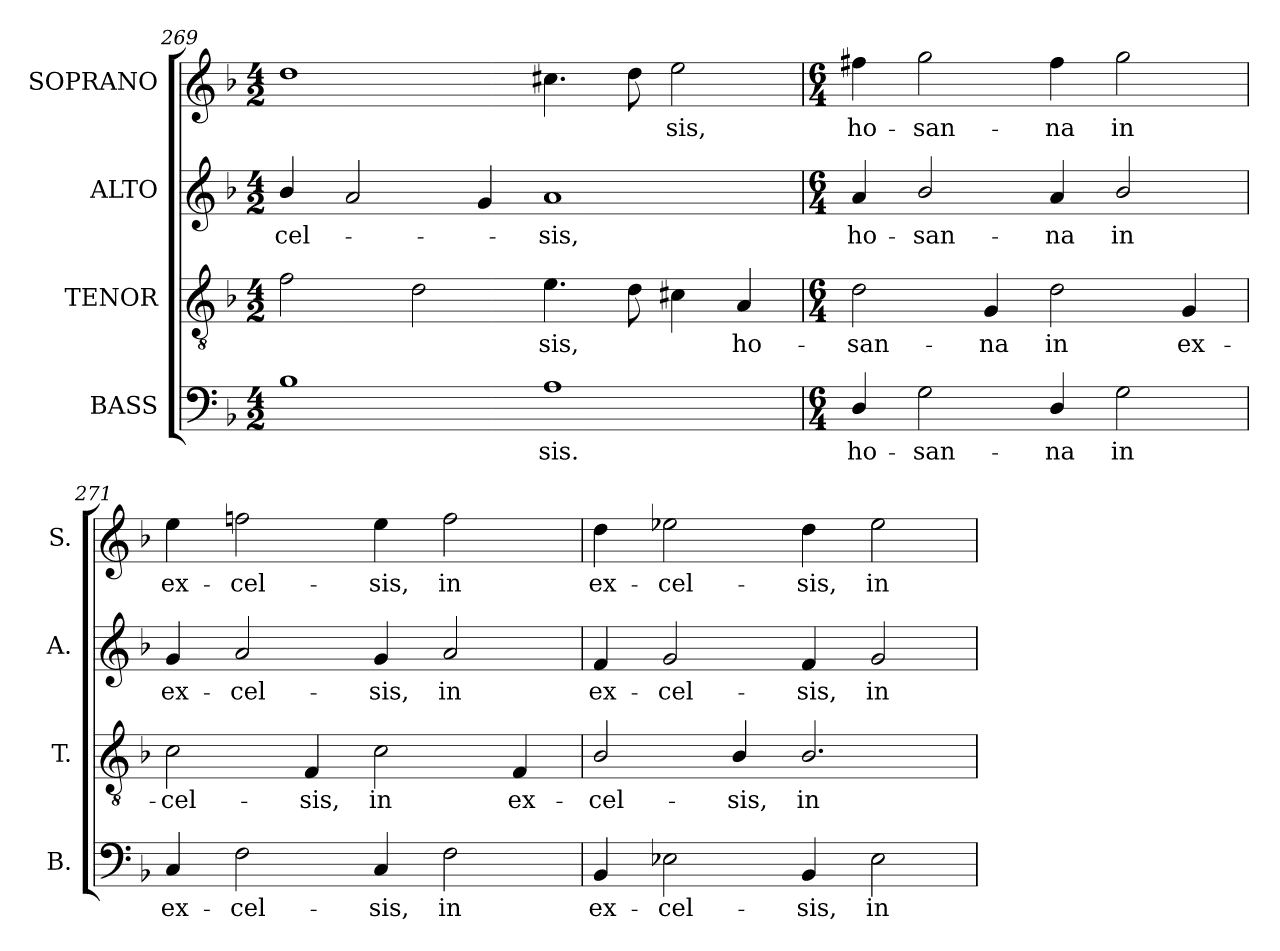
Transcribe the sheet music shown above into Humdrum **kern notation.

**kern	**text	**kern	**text	**kern	**text	**kern	**text
*part4	*part4	*part3	*part3	*part2	*part2	*part1	*part1
*staff4	*staff4	*staff3	*staff3	*staff2	*staff2	*staff1	*staff1
*I"BASS	*	*I"TENOR	*	*I"ALTO	*	*I"SOPRANO	*
*I'B.	*	*I'T.	*	*I'A.	*	*I'S.	*
*clefF4	*	*clefGv2	*	*clefG2	*	*clefG2	*
*	*	*ITrd7c12	*	*	*	*	*
*k[b-]	*	*k[b-]	*	*k[b-]	*	*k[b-]	*
*F:	*	*F:	*	*F:	*	*F:	*
*M4/2	*	*M4/2	*	*M4/2	*	*M4/2	*
=269	=269	=269	=269	=269	=269	=269	=269
!	!	!	!	!	!LO:LY:b:color=#000000	!	!
1B-i	.	2Fi\	.	4b-i/	-cel-	1ddi	.
.	.	.	.	2ai/	.	.	.
.	.	2Di\	.	.	.	.	.
.	.	.	.	4gi/	.	.	.
!	!LO:LY:b:color=#000000	!	!	!	!	!	!
!	!	!	!LO:LY:b:color=#000000	!	!	!	!
!	!	!	!	!	!LO:LY:b:color=#000000	!	!
1Ai	-sis.	4.Ei\	-sis,	1ai	-sis,	4.cc#Xi\	.
.	.	8Di\	.	.	.	8ddi\	.
!	!	!	!	!	!	!	!LO:LY:b:color=#000000
.	.	4C#Xi\	.	.	.	2eei\	-sis,
!	!	!	!LO:LY:b:color=#000000	!	!	!	!
.	.	4AAi/	ho-	.	.	.	.
!!LO:LB:g=z
=270	=270	=270	=270	=270	=270	=270	=270
*M6/4	*	*M6/4	*	*M6/4	*	*M6/4	*
!	!LO:LY:b:color=#000000	!	!	!	!	!	!
!	!	!	!LO:LY:b:color=#000000	!	!	!	!
!	!	!	!	!	!LO:LY:b:color=#000000	!	!
!	!	!	!	!	!	!	!LO:LY:b:color=#000000
4Di/	ho-	2Di\	-san-	4ai/	ho-	4ff#Xi\	ho-
!	!LO:LY:b:color=#000000	!	!	!	!	!	!
!	!	!	!	!	!LO:LY:b:color=#000000	!	!
!	!	!	!	!	!	!	!LO:LY:b:color=#000000
2Gi\	-san-	.	.	2b-i/	-san-	2ggi\	-san-
!	!	!	!LO:LY:b:color=#000000	!	!	!	!
.	.	4GGi/	-na	.	.	.	.
!	!LO:LY:b:color=#000000	!	!	!	!	!	!
!	!	!	!LO:LY:b:color=#000000	!	!	!	!
!	!	!	!	!	!LO:LY:b:color=#000000	!	!
!	!	!	!	!	!	!	!LO:LY:b:color=#000000
4Di/	-na	2Di\	in	4ai/	-na	4ff#i\	-na
!	!LO:LY:b:color=#000000	!	!	!	!	!	!
!	!	!	!	!	!LO:LY:b:color=#000000	!	!
!	!	!	!	!	!	!	!LO:LY:b:color=#000000
2Gi\	in	.	.	2b-i/	in	2ggi\	in
!	!	!	!LO:LY:b:color=#000000	!	!	!	!
.	.	4GGi/	ex-	.	.	.	.
=271	=271	=271	=271	=271	=271	=271	=271
!	!LO:LY:b:color=#000000	!	!	!	!	!	!
!	!	!	!LO:LY:b:color=#000000	!	!	!	!
!	!	!	!	!	!LO:LY:b:color=#000000	!	!
!	!	!	!	!	!	!	!LO:LY:b:color=#000000
4Ci/	ex-	2Ci\	-cel-	4gi/	ex-	4eei\	ex-
!	!LO:LY:b:color=#000000	!	!	!	!	!	!
!	!	!	!	!	!LO:LY:b:color=#000000	!	!
!	!	!	!	!	!	!	!LO:LY:b:color=#000000
2Fi\	-cel-	.	.	2ai/	-cel-	2ffni\	-cel-
!	!	!	!LO:LY:b:color=#000000	!	!	!	!
.	.	4FFi/	-sis,	.	.	.	.
!	!LO:LY:b:color=#000000	!	!	!	!	!	!
!	!	!	!LO:LY:b:color=#000000	!	!	!	!
!	!	!	!	!	!LO:LY:b:color=#000000	!	!
!	!	!	!	!	!	!	!LO:LY:b:color=#000000
4Ci/	-sis,	2Ci\	in	4gi/	-sis,	4eei\	-sis,
!	!LO:LY:b:color=#000000	!	!	!	!	!	!
!	!	!	!	!	!LO:LY:b:color=#000000	!	!
!	!	!	!	!	!	!	!LO:LY:b:color=#000000
2Fi\	in	.	.	2ai/	in	2ffi\	in
!	!	!	!LO:LY:b:color=#000000	!	!	!	!
.	.	4FFi/	ex-	.	.	.	.
=272	=272	=272	=272	=272	=272	=272	=272
!	!LO:LY:b:color=#000000	!	!	!	!	!	!
!	!	!	!LO:LY:b:color=#000000	!	!	!	!
!	!	!	!	!	!LO:LY:b:color=#000000	!	!
!	!	!	!	!	!	!	!LO:LY:b:color=#000000
4BB-i/	ex-	2BB-i/	-cel-	4fi/	ex-	4ddi\	ex-
!	!LO:LY:b:color=#000000	!	!	!	!	!	!
!	!	!	!	!	!LO:LY:b:color=#000000	!	!
!	!	!	!	!	!	!	!LO:LY:b:color=#000000
2E-Xi\	-cel-	.	.	2gi/	-cel-	2ee-Xi\	-cel-
!	!	!	!LO:LY:b:color=#000000	!	!	!	!
.	.	4BB-i/	-sis,	.	.	.	.
!	!LO:LY:b:color=#000000	!	!	!	!	!	!
!	!	!	!LO:LY:b:color=#000000	!	!	!	!
!	!	!	!	!	!LO:LY:b:color=#000000	!	!
!	!	!	!	!	!	!	!LO:LY:b:color=#000000
4BB-i/	-sis,	2.BB-i/	in	4fi/	-sis,	4ddi\	-sis,
!	!LO:LY:b:color=#000000	!	!	!	!	!	!
!	!	!	!	!	!LO:LY:b:color=#000000	!	!
!	!	!	!	!	!	!	!LO:LY:b:color=#000000
2E-i\	in	.	.	2gi/	in	2ee-i\	in
=	=	=	=	=	=	=	=
*-	*-	*-	*-	*-	*-	*-	*-
